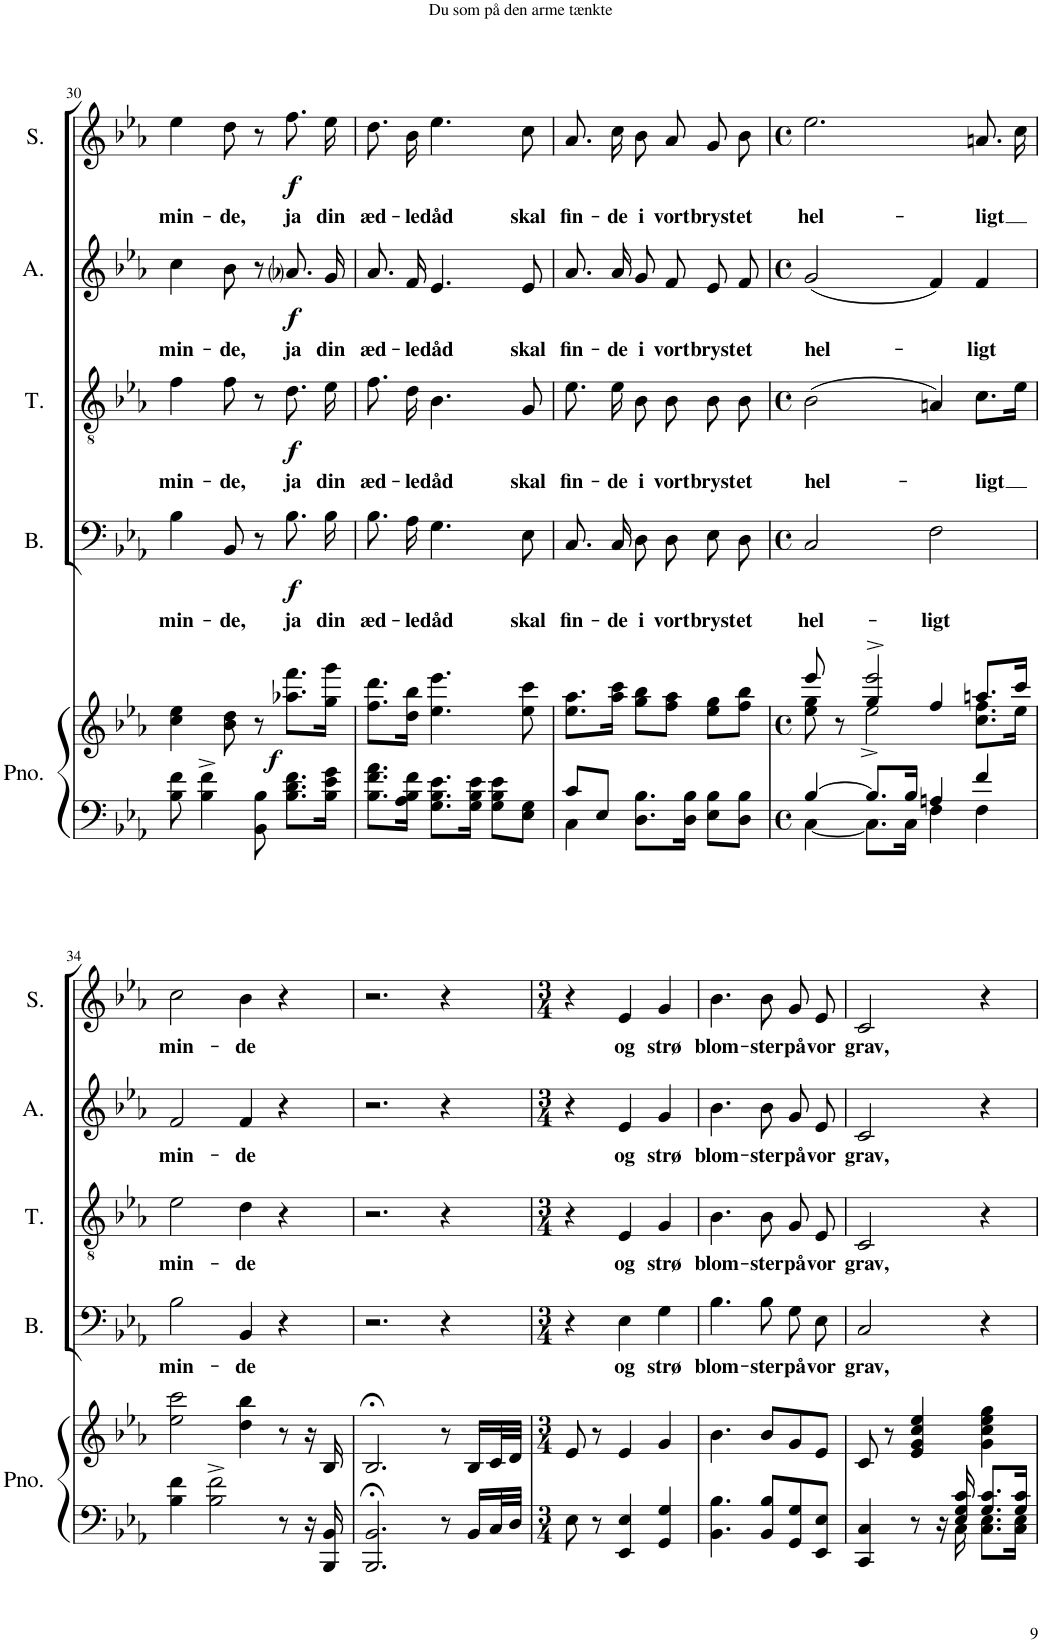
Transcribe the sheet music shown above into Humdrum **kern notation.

**kern	**kern	**dynam	**kern	**text	**dynam	**kern	**text	**dynam	**kern	**text	**dynam	**kern	**text	**dynam
*part5	*part5	*part5	*part4	*part4	*part4	*part3	*part3	*part3	*part2	*part2	*part2	*part1	*part1	*part1
*staff6	*staff5	*staff5/6	*staff4	*staff4	*staff4	*staff3	*staff3	*staff3	*staff2	*staff2	*staff2	*staff1	*staff1	*staff1
*I"Pianoforte	*	*	*I"Bassi	*	*	*I"Tenori	*	*	*I"Contralti	*	*	*I"Soprani	*	*
*I'Pno.	*	*	*I'B.	*	*	*I'T.	*	*	*	*	*	*I'S.	*	*
!!LO:PB:g=z
*clefF4	*clefG2	*	*clefF4	*	*	*clefGv2	*	*	*clefG2	*	*	*clefG2	*	*
*k[b-e-a-]	*k[b-e-a-]	*	*k[b-e-a-]	*	*	*k[b-e-a-]	*	*	*k[b-e-a-]	*	*	*k[b-e-a-]	*	*
*M3/4	*M3/4	*	*M3/4	*	*	*M3/4	*	*	*M3/4	*	*	*M3/4	*	*
=30	=30	=30	=30	=30	=30	=30	=30	=30	=30	=30	=30	=30	=30	=30
!	!	!	!	!LO:LY:b	!	!	!LO:LY:b	!	!	!LO:LY:b	!	!	!LO:LY:b	!
8B-\ 8f\	4cc\ 4ee-\	.	4B-\	min-	.	4f\	min-	.	4cc\	min-	.	4ee-\	min-	.
4B-\^ 4f\^	.	.	.	.	.	.	.	.	.	.	.	.	.	.
!	!	!	!	!LO:LY:b	!	!	!LO:LY:b	!	!	!LO:LY:b	!	!	!LO:LY:b	!
.	8b-\ 8dd\	.	8BB-/	-de,	.	8f\	-de,	.	8b-\	-de,	.	8dd\	-de,	.
8BB-\ 8B-\	8r	.	8r	.	.	8r	.	.	8r	.	.	8r	.	.
!	!	!LO:DY:b	!	!LO:LY:b	!LO:DY:b	!	!LO:LY:b	!LO:DY:b	!	!LO:LY:b	!LO:DY:b	!	!LO:LY:b	!LO:DY:b
8.B-\ 8.d\ 8.f\L	8.aa-X\ 8.fff\L	f	8.B-\L	ja	f	8.d\	ja	f	8.a-i/L	ja	f	8.ff\L	ja	f
!	!	!	!	!LO:LY:b	!	!	!LO:LY:b	!	!	!LO:LY:b	!	!	!LO:LY:b	!
16B-\ 16e-\ 16g\Jk	16gg\ 16ggg\Jk	.	16B-\Jk	din	.	16e-\	din	.	16g/Jk	din	.	16ee-\Jk	din	.
=31	=31	=31	=31	=31	=31	=31	=31	=31	=31	=31	=31	=31	=31	=31
!	!	!	!	!LO:LY:b	!	!	!LO:LY:b	!	!	!LO:LY:b	!	!	!LO:LY:b	!
8.B-\ 8.f\ 8.a-\L	8.ff\ 8.ddd\L	.	8.B-\L	æd-	.	8.f\	æd-	.	8.a-/L	æd-	.	8.dd\L	æd-	.
!	!	!	!	!LO:LY:b	!	!	!LO:LY:b	!	!	!LO:LY:b	!	!	!LO:LY:b	!
16A-\ 16B-\ 16f\Jk	16dd\ 16bb-\Jk	.	16A-\Jk	-le	.	16d\	-le	.	16f/Jk	-le	.	16b-\Jk	-le	.
!	!	!	!	!LO:LY:b	!	!	!LO:LY:b	!	!	!LO:LY:b	!	!	!LO:LY:b	!
8.G\ 8.B-\ 8.e-\L	4.ee-\ 4.eee-\	.	4.G\	dåd	.	4.B-\	dåd	.	4.e-/	dåd	.	4.ee-\	dåd	.
16G\ 16B-\ 16e-\Jk	.	.	.	.	.	.	.	.	.	.	.	.	.	.
8G\ 8B-\ 8e-\L	.	.	.	.	.	.	.	.	.	.	.	.	.	.
!	!	!	!	!LO:LY:b	!	!	!LO:LY:b	!	!	!LO:LY:b	!	!	!LO:LY:b	!
8E-\ 8G\J	8ee-\ 8ccc\	.	8E-\	skal	.	8G/	skal	.	8e-/	skal	.	8cc\	skal	.
=32	=32	=32	=32	=32	=32	=32	=32	=32	=32	=32	=32	=32	=32	=32
*^	*	*	*	*	*	*	*	*	*	*	*	*	*	*
!	!	!	!	!	!LO:LY:b	!	!	!LO:LY:b	!	!	!LO:LY:b	!	!	!LO:LY:b	!
8c/L	4C\	8.ee-\ 8.aa-\L	.	8.C/L	fin-	.	8.e-\	fin-	.	8.a-/L	fin-	.	8.a-\L	fin-	.
8E-/J	.	.	.	.	.	.	.	.	.	.	.	.	.	.	.
!	!	!	!	!	!LO:LY:b	!	!	!LO:LY:b	!	!	!LO:LY:b	!	!	!LO:LY:b	!
.	.	16aa-\ 16ccc\Jk	.	16C/Jk	-de	.	16e-\	-de	.	16a-/Jk	-de	.	16cc\Jk	-de	.
!	!	!	!	!	!LO:LY:b	!	!	!LO:LY:b	!	!	!LO:LY:b	!	!	!LO:LY:b	!
8.D\ 8.B-\L	2ryy	8gg\ 8bb-\L	.	8D\L	i	.	8B-\	i	.	8g/L	i	.	8b-/L	i	.
!	!	!	!	!	!LO:LY:b	!	!	!LO:LY:b	!	!	!LO:LY:b	!	!	!LO:LY:b	!
.	.	8ff\ 8aa-\J	.	8D\J	vort	.	8B-\	vort	.	8f/J	vort	.	8a-/J	vort	.
16D\ 16B-\Jk	.	.	.	.	.	.	.	.	.	.	.	.	.	.	.
!	!	!	!	!	!LO:LY:b	!	!	!LO:LY:b	!	!	!LO:LY:b	!	!	!LO:LY:b	!
8E-\ 8B-\L	.	8ee-\ 8gg\L	.	8E-\L	bryst	.	8B-\	bryst	.	8e-/L	bryst	.	8g/L	bryst	.
!	!	!	!	!	!LO:LY:b	!	!	!LO:LY:b	!	!	!LO:LY:b	!	!	!LO:LY:b	!
8D\ 8B-\J	.	8ff\ 8bb-\J	.	8D\J	et	.	8B-\	et	.	8f/J	et	.	8b-/J	et	.
=33	=33	=33	=33	=33	=33	=33	=33	=33	=33	=33	=33	=33	=33	=33	=33
*M4/4	*	*M4/4	*	*M4/4	*	*	*M4/4	*	*	*M4/4	*	*	*M4/4	*	*
*met(c)	*	*met(c)	*	*met(c)	*	*	*met(c)	*	*	*met(c)	*	*	*met(c)	*	*
*	*	*^	*	*	*	*	*	*	*	*	*	*	*	*	*
*	*	*	*^	*	*	*	*	*	*	*	*	*	*	*	*	*
!	!	!	!	!	!	!	!LO:LY:b	!	!	!LO:LY:b	!	!	!LO:LY:b	!	!	!LO:LY:b	!
[4B-/	[4C\	8eee-/	8ee-\ 8gg\	4ryy	.	2C/	hel-	.	(2B-\	hel-	.	(2g/	hel-	.	2.ee-\	hel-	.
.	.	8r	8ryy	.	.	.	.	.	.	.	.	.	.	.	.	.	.
8.B-/L]	8.C\L]	2eee-^/	2ee-^\	4gg/	.	.	.	.	.	.	.	.	.	.	.	.	.
16B-/Jk	16C\Jk	.	.	.	.	.	.	.	.	.	.	.	.	.	.	.	.
!	!	!	!	!	!	!	!LO:LY:b	!	!	!	!	!	!	!	!	!	!
4An/	4F\	.	.	4ff/	.	2F\	-ligt	.	4An/)	.	.	4f/)	.	.	.	.	.
!	!	!	!	!	!	!	!	!	!	!LO:LY:b	!	!	!LO:LY:b	!	!	!LO:LY:b	!
4f/	4F\	8.aan/L	8.cc\ 8.ff\L	4ryy	.	.	.	.	8.c\L	-ligt	.	4f/	-ligt	.	8.an\L	-ligt	.
.	.	16ccc/Jk	16ee-\Jk	.	.	.	.	.	16e-\Jk	.	.	.	.	.	16cc\Jk	.	.
*v	*v	*	*	*	*	*	*	*	*	*	*	*	*	*	*	*	*
*	*	*v	*v	*	*	*	*	*	*	*	*	*	*	*	*	*
!!LO:LB:g=z
=34	=34	=34	=34	=34	=34	=34	=34	=34	=34	=34	=34	=34	=34	=34	=34
!	!	!	!	!	!LO:LY:b	!	!	!LO:LY:b	!	!	!LO:LY:b	!	!	!LO:LY:b	!
*	*v	*v	*	*	*	*	*	*	*	*	*	*	*	*	*
4B-\ 4f\	2ee-\ 2ccc\	.	2B-\	min-	.	2e-\	min-	.	2f/	min-	.	2cc\	min-	.
2B-\^ 2f\^	.	.	.	.	.	.	.	.	.	.	.	.	.	.
!	!	!	!	!LO:LY:b	!	!	!LO:LY:b	!	!	!LO:LY:b	!	!	!LO:LY:b	!
.	4dd\ 4bb-\	.	4BB-/	-de	.	4d\	-de	.	4f/	-de	.	4b-\	-de	.
8r	8r	.	4r	.	.	4r	.	.	4r	.	.	4r	.	.
16r	16r	.	.	.	.	.	.	.	.	.	.	.	.	.
16BBB-/ 16BB-/	16B-/	.	.	.	.	.	.	.	.	.	.	.	.	.
=35	=35	=35	=35	=35	=35	=35	=35	=35	=35	=35	=35	=35	=35	=35
2.BBB-/;< 2.BB-/;<	2.B-;</	.	2.r	.	.	2.r	.	.	2.r	.	.	2.r	.	.
8r	8r	.	4r	.	.	4r	.	.	4r	.	.	4r	.	.
16BB-/LL	16B-/LL	.	.	.	.	.	.	.	.	.	.	.	.	.
32C/L	32c/L	.	.	.	.	.	.	.	.	.	.	.	.	.
32D/JJJ	32d/JJJ	.	.	.	.	.	.	.	.	.	.	.	.	.
=36	=36	=36	=36	=36	=36	=36	=36	=36	=36	=36	=36	=36	=36	=36
*M3/4	*M3/4	*	*M3/4	*	*	*M3/4	*	*	*M3/4	*	*	*M3/4	*	*
8E-\	8e-/	.	4r	.	.	4r	.	.	4r	.	.	4r	.	.
8r	8r	.	.	.	.	.	.	.	.	.	.	.	.	.
!	!	!	!	!LO:LY:b	!	!	!LO:LY:b	!	!	!LO:LY:b	!	!	!LO:LY:b	!
4EE-/ 4E-/	4e-/	.	4E-\	og	.	4E-/	og	.	4e-/	og	.	4e-/	og	.
!	!	!	!	!LO:LY:b	!	!	!LO:LY:b	!	!	!LO:LY:b	!	!	!LO:LY:b	!
4GG/ 4G/	4g/	.	4G\	strø	.	4G/	strø	.	4g/	strø	.	4g/	strø	.
=37	=37	=37	=37	=37	=37	=37	=37	=37	=37	=37	=37	=37	=37	=37
!	!	!	!	!LO:LY:b	!	!	!LO:LY:b	!	!	!LO:LY:b	!	!	!LO:LY:b	!
4.BB-\ 4.B-\	4.b-\	.	4.B-\	blom-	.	4.B-\	blom-	.	4.b-\	blom-	.	4.b-\	blom-	.
!	!	!	!	!LO:LY:b	!	!	!LO:LY:b	!	!	!LO:LY:b	!	!	!LO:LY:b	!
8BB-/ 8B-/L	8b-/L	.	8B-\	-ster	.	8B-\	-ster	.	8b-\	-ster	.	8b-\	-ster	.
!	!	!	!	!LO:LY:b	!	!	!LO:LY:b	!	!	!LO:LY:b	!	!	!LO:LY:b	!
8GG/ 8G/	8g/	.	8G\L	på	.	8G/	på	.	8g/L	på	.	8g/L	på	.
!	!	!	!	!LO:LY:b	!	!	!LO:LY:b	!	!	!LO:LY:b	!	!	!LO:LY:b	!
8EE-/ 8E-/J	8e-/J	.	8E-\J	vor	.	8E-/	vor	.	8e-/J	vor	.	8e-/J	vor	.
=38	=38	=38	=38	=38	=38	=38	=38	=38	=38	=38	=38	=38	=38	=38
*^	*	*	*	*	*	*	*	*	*	*	*	*	*	*
!	!	!	!	!	!LO:LY:b	!	!	!LO:LY:b	!	!	!LO:LY:b	!	!	!LO:LY:b	!
4CC/ 4C/	4ryy	8c/	.	2C/	grav,	.	2C/	grav,	.	2c/	grav,	.	2c/	grav,	.
.	.	8r	.	.	.	.	.	.	.	.	.	.	.	.	.
8r	8ryy	4e-/ 4g/ 4cc/ 4ee-/	.	.	.	.	.	.	.	.	.	.	.	.	.
16r	16ryy	.	.	.	.	.	.	.	.	.	.	.	.	.	.
16E-/ 16G/ 16c/	16C\	.	.	.	.	.	.	.	.	.	.	.	.	.	.
8.G/ 8.c/L	8.C\ 8.E-\L	4g\ 4cc\ 4ee-\ 4gg\	.	4r	.	.	4r	.	.	4r	.	.	4r	.	.
16G/ 16c/Jk	16C\ 16E-\Jk	.	.	.	.	.	.	.	.	.	.	.	.	.	.
*v	*v	*	*	*	*	*	*	*	*	*	*	*	*	*	*
=	=	=	=	=	=	=	=	=	=	=	=	=	=	=
*-	*-	*-	*-	*-	*-	*-	*-	*-	*-	*-	*-	*-	*-	*-
